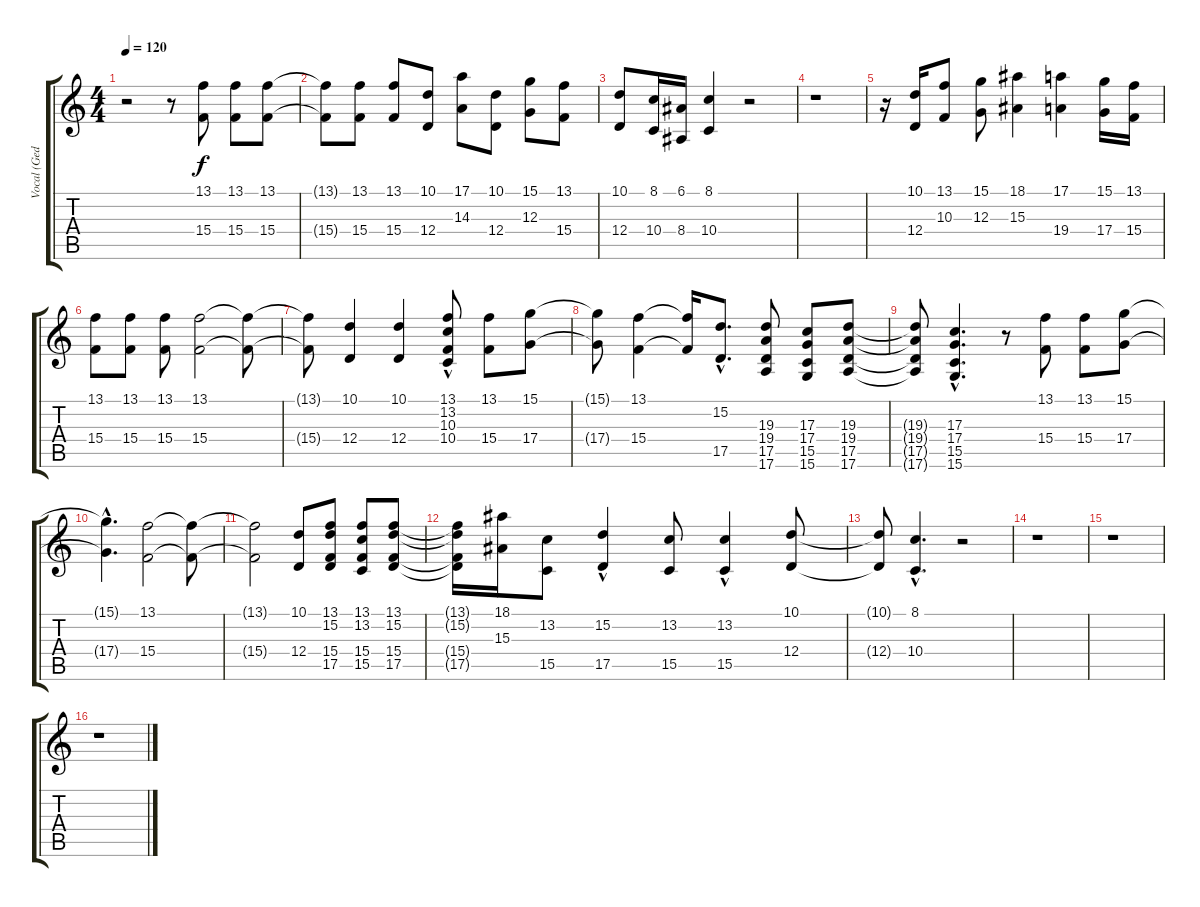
\track ("Vocal (Geddy)" "Vocal (Ged") {instrument choiraahs}
\staff {score tabs}
\tuning (E4 B3 G3 D3 A2 E2) {hide}
\ts (4 4)
\tempo 120
\clef g2
\ks c
r.2{dy f} r.8 (13.1 15.4).8 (13.1 15.4).8 (13.1 15.4).8 |
(13.1{t} 15.4{t}).8 (13.1 15.4).8 (13.1 15.4).8 (10.1 12.4).8 (17.1 14.3).8 (10.1 12.4).8 (15.1 12.3).8 (13.1 15.4).8 |
(10.1 12.4).8 (8.1 10.4).16 (6.1 8.4).16 (8.1 10.4).4 r.2 |
r.1 |
r.16 (10.1 12.4).16 (13.1 10.3).8 (15.1 12.3).8 (18.1 15.3).4 (17.1 19.4).4 (15.1 17.4).16 (13.1 15.4).16 |
(13.1 15.4).8 (13.1 15.4).8 (13.1 15.4).8 (13.1 15.4).2 (13.1{t} 15.4{t}).8 |
(13.1{t} 15.4{t}).8 (10.1 12.4).4 (10.1 12.4).4 (13.1 13.2{hac} 10.3 10.4{hac}).8 (13.1 15.4).8 (15.1 17.4).8 |
(15.1{t} 17.4{t}).8 (13.1 15.4).4 (13.1{t} 15.4{t}).16 (15.2{hac} 17.5{hac}).8{d} (19.3 19.4 17.5 17.6).8 (17.3 17.4 15.5 15.6).8 (19.3 19.4 17.5 17.6).8 |
(19.3{t} 19.4{t} 17.5{t} 17.6{t}).8 (17.3{hac} 17.4{hac} 15.5{hac} 15.6{hac}).4{d} r.8 (13.1 15.4).8 (13.1 15.4).8 (15.1 17.4).8 |
(15.1{hac t} 17.4{hac t}).4{d} (13.1 15.4).2 (13.1{t} 15.4{t}).8 |
(13.1{t} 15.4{t}).2 (10.1 12.4).8 (13.1 15.2 15.4 17.5).8 (13.1 13.2 15.4 15.5).8 (13.1 15.2 15.4 17.5).8 |
(13.1{t} 15.2{t} 15.4{t} 17.5{t}).16 (18.1 15.3).16 (13.2 15.5).8 (15.2{hac} 17.5{hac}).4 (13.2 15.5).8 (13.2{hac} 15.5{hac}).4 (10.1 12.4).8 |
(10.1{t} 12.4{t}).8 (8.1{hac} 10.4{hac}).4{d} r.2 |
r.1 |
r.1 |
r.1
